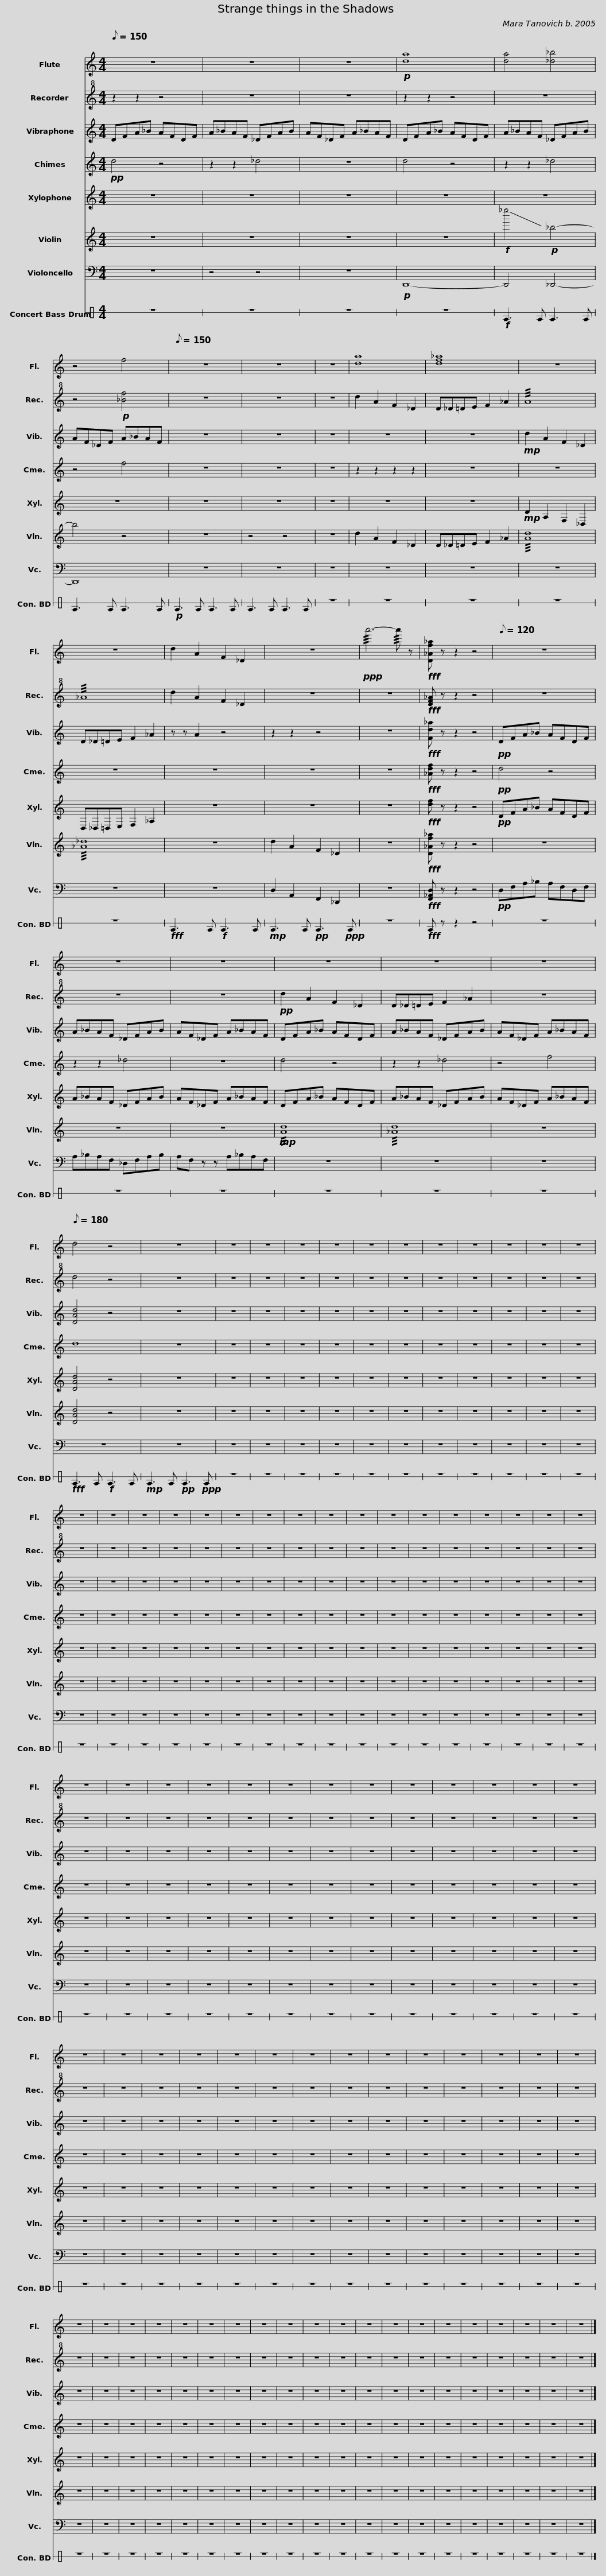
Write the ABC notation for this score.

X:1
%%score 1 2 3 4 5 6 7 8
L:1/8
Q:1/8=150
M:4/4
I:linebreak $
K:C
V:1 treble
V:2 treble+8
V:3 treble
V:4 treble
V:5 treble transpose=12
V:6 treble
V:7 bass
V:8 perc stafflines=1
K:none
V:1
 z8 | z8 | z8 |!p! [da]8 |$ [da]4 [_d_b]4 | %5
 z4 f4 |[Q:1/8=150] z8 | z8 | z8 | [da]8 |$ %10
 [df_a]8 | z8 | z8 | d2 A2 F2 _D2 | z8 |$ %15
!ppp! !///!a'6- !///!a' z |!fff! [D_Af_a] z z2 z4 |[Q:1/8=120] z8 | z8 | z8 |$ %20
 z8 | z8 | z8 |[Q:1/8=180] d4 z4 | z8 | %25
 z8 |$ z8 | z8 | z8 | z8 | %30
 z8 | z8 | z8 | z8 | z8 | %35
 z8 | z8 | z8 | z8 | z8 | %40
 z8 | z8 | z8 |$ z8 | z8 | %45
 z8 | z8 | z8 | z8 | z8 | %50
 z8 | z8 | z8 | z8 | z8 | %55
 z8 | z8 | z8 | z8 | z8 |$ %60
 z8 | z8 | z8 | z8 | z8 | %65
 z8 | z8 | z8 | z8 | z8 | %70
 z8 | z8 | z8 | z8 | z8 | %75
 z8 | z8 |$ z8 | z8 | z8 | %80
 z8 | z8 | z8 | z8 | z8 | %85
 z8 | z8 | z8 | z8 | z8 | %90
 z8 | z8 | z8 | z8 |$ z8 | %95
 z8 | z8 | z8 | z8 | z8 |] %100
V:2
 z2 z2 z4 | z8 | z8 | z2 z2 z4 |$ z8 | %5
 z4!p! [_Bf]4 | z8 | z8 | z8 | d2 A2 F2 _D2 |$ %10
 D_D=DE F2 _A2 | !///!A8 | !///!_A8 | d2 A2 F2 _D2 | z8 |$ %15
 z8 |!fff! [DF_A] z z2 z4 | z8 | z8 | z8 |$ %20
!pp! d2 A2 F2 _D2 | D_D=DE F2 _A2 | z8 | d4 z4 | z8 | %25
 z8 |$ z8 | z8 | z8 | z8 | %30
 z8 | z8 | z8 | z8 | z8 | %35
 z8 | z8 | z8 | z8 | z8 | %40
 z8 | z8 | z8 |$ z8 | z8 | %45
 z8 | z8 | z8 | z8 | z8 | %50
 z8 | z8 | z8 | z8 | z8 | %55
 z8 | z8 | z8 | z8 | z8 |$ %60
 z8 | z8 | z8 | z8 | z8 | %65
 z8 | z8 | z8 | z8 | z8 | %70
 z8 | z8 | z8 | z8 | z8 | %75
 z8 | z8 |$ z8 | z8 | z8 | %80
 z8 | z8 | z8 | z8 | z8 | %85
 z8 | z8 | z8 | z8 | z8 | %90
 z8 | z8 | z8 | z8 |$ z8 | %95
 z8 | z8 | z8 | z8 | z8 |] %100
V:3
 DFA_B AFDF | A_BAF _DFAB | AF_DF A_BAF | DFA_B AFDF |$ A_BAF _DFAB | %5
 AF_DF A_BAF | z8 | z8 | z8 | z8 |$ %10
 z8 |!mp! d2 A2 F2 _D2 | D_D=DE F2 _A2 | z z A2 z4 | z2 z2 z4 |$ %15
 z8 |!fff! [Fd_a] z z2 z4 |!pp! DFA_B AFDF | A_BAF _DFAB | AF_DF A_BAF |$ %20
 DFA_B AFDF | A_BAF _DFAB | AF_DF A_BAF | [DAd]4 z4 | z8 | %25
 z8 |$ z8 | z8 | z8 | z8 | %30
 z8 | z8 | z8 | z8 | z8 | %35
 z8 | z8 | z8 | z8 | z8 | %40
 z8 | z8 | z8 |$ z8 | z8 | %45
 z8 | z8 | z8 | z8 | z8 | %50
 z8 | z8 | z8 | z8 | z8 | %55
 z8 | z8 | z8 | z8 | z8 |$ %60
 z8 | z8 | z8 | z8 | z8 | %65
 z8 | z8 | z8 | z8 | z8 | %70
 z8 | z8 | z8 | z8 | z8 | %75
 z8 | z8 |$ z8 | z8 | z8 | %80
 z8 | z8 | z8 | z8 | z8 | %85
 z8 | z8 | z8 | z8 | z8 | %90
 z8 | z8 | z8 | z8 |$ z8 | %95
 z8 | z8 | z8 | z8 | z8 |] %100
V:4
!pp! d4 z4 | z2 z2 _d4 | z8 | d4 z4 |$ z2 z2 _d4 | %5
 z4 f4 | z8 | z8 | z8 | z2 z2 z2 z2 |$ %10
 z8 | z8 | z8 | z8 | z8 |$ %15
 z8 |!fff! [_Adf] z z2 z4 |!pp! d4 z4 | z2 z2 _d4 | z8 |$ %20
 d4 z4 | z2 z2 _d4 | z4 f4 | d8 | z8 | %25
 z8 |$ z8 | z8 | z8 | z8 | %30
 z8 | z8 | z8 | z8 | z8 | %35
 z8 | z8 | z8 | z8 | z8 | %40
 z8 | z8 | z8 |$ z8 | z8 | %45
 z8 | z8 | z8 | z8 | z8 | %50
 z8 | z8 | z8 | z8 | z8 | %55
 z8 | z8 | z8 | z8 | z8 |$ %60
 z8 | z8 | z8 | z8 | z8 | %65
 z8 | z8 | z8 | z8 | z8 | %70
 z8 | z8 | z8 | z8 | z8 | %75
 z8 | z8 |$ z8 | z8 | z8 | %80
 z8 | z8 | z8 | z8 | z8 | %85
 z8 | z8 | z8 | z8 | z8 | %90
 z8 | z8 | z8 | z8 |$ z8 | %95
 z8 | z8 | z8 | z8 | z8 |] %100
V:5
 z8 | z8 | z8 | z8 |$ z8 | %5
 z8 | z8 | z8 | z8 | z8 |$ %10
 z8 |!mp! D2 A,2 F,2 _D,2 | D,_D,=D,E, F,2 _A,2 | z8 | z8 |$ %15
 z8 |!fff! [df] z z2 z4 |!pp! DFA_B AFDF | A_BAF _DFAB | AF_DF A_BAF |$ %20
 DFA_B AFDF | A_BAF _DFAB | AF_DF A_BAF | [DAd]4 z4 | z8 | %25
 z8 |$ z8 | z8 | z8 | z8 | %30
 z8 | z8 | z8 | z8 | z8 | %35
 z8 | z8 | z8 | z8 | z8 | %40
 z8 | z8 | z8 |$ z8 | z8 | %45
 z8 | z8 | z8 | z8 | z8 | %50
 z8 | z8 | z8 | z8 | z8 | %55
 z8 | z8 | z8 | z8 | z8 |$ %60
 z8 | z8 | z8 | z8 | z8 | %65
 z8 | z8 | z8 | z8 | z8 | %70
 z8 | z8 | z8 | z8 | z8 | %75
 z8 | z8 |$ z8 | z8 | z8 | %80
 z8 | z8 | z8 | z8 | z8 | %85
 z8 | z8 | z8 | z8 | z8 | %90
 z8 | z8 | z8 | z8 |$ z8 | %95
 z8 | z8 | z8 | z8 | z8 |] %100
V:6
 z8 | z8 | z8 | z8 |$!f! !-(!_e''4!p! !-)!_b4- | %5
 b4 z4 | z8 | z4 z4 | z8 | d2 A2 F2 _D2 |$ %10
 D_D=DE F2 _A2 | !///![Ad]8 | !///![_A_d]8 | z8 | d2 A2 F2 _D2 |$ %15
 z8 |!fff! [D_Af_a] z z2 z4 | z8 | z8 | z8 |$ %20
!mp! !///![Ad]8 | !///![_Ad]8 | z8 | [DAd]4 z4 | z8 | %25
 z8 |$ z8 | z8 | z8 | z8 | %30
 z8 | z8 | z8 | z8 | z8 | %35
 z8 | z8 | z8 | z8 | z8 | %40
 z8 | z8 | z8 |$ z8 | z8 | %45
 z8 | z8 | z8 | z8 | z8 | %50
 z8 | z8 | z8 | z8 | z8 | %55
 z8 | z8 | z8 | z8 | z8 |$ %60
 z8 | z8 | z8 | z8 | z8 | %65
 z8 | z8 | z8 | z8 | z8 | %70
 z8 | z8 | z8 | z8 | z8 | %75
 z8 | z8 |$ z8 | z8 | z8 | %80
 z8 | z8 | z8 | z8 | z8 | %85
 z8 | z8 | z8 | z8 | z8 | %90
 z8 | z8 | z8 | z8 |$ z8 | %95
 z8 | z8 | z8 | z8 | z8 |] %100
V:7
 z8 | z4 z4 | z8 |!p! D,,8- |$ D,,4 _D,,4- | %5
 D,,8 | z8 | z8 | z8 | z8 |$ %10
 z8 | z8 | z8 | z8 | D,2 A,,2 F,,2 _D,,2 |$ %15
 z8 |!fff! [F,,_A,,D,] z z2 z4 |!pp! D,F,A,_B, A,F,D,F, | A,_B,A,F, _D,F,A,B, | A,F, z z A,_B,A,F, |$ %20
 z8 | z8 | z8 | z8 | z8 | %25
 z8 |$ z8 | z8 | z8 | z8 | %30
 z8 | z8 | z8 | z8 | z8 | %35
 z8 | z8 | z8 | z8 | z8 | %40
 z8 | z8 | z8 |$ z8 | z8 | %45
 z8 | z8 | z8 | z8 | z8 | %50
 z8 | z8 | z8 | z8 | z8 | %55
 z8 | z8 | z8 | z8 | z8 |$ %60
 z8 | z8 | z8 | z8 | z8 | %65
 z8 | z8 | z8 | z8 | z8 | %70
 z8 | z8 | z8 | z8 | z8 | %75
 z8 | z8 |$ z8 | z8 | z8 | %80
 z8 | z8 | z8 | z8 | z8 | %85
 z8 | z8 | z8 | z8 | z8 | %90
 z8 | z8 | z8 | z8 |$ z8 | %95
 z8 | z8 | z8 | z8 | z8 |] %100
V:8
 z8 | z8 | z8 | z8 |$!f! E3 E E3 E | %5
 E3 E E3 E |!p! E3 E E3 E | E3 E E3 E | z8 | z8 |$ %10
 z8 | z8 | z8 |!fff! E3 E!f! E3 E |!mp! E3 E!pp! E3!ppp! E |$ %15
 z8 |!fff! E z z2 z4 | z8 | z8 | z8 |$ %20
 z8 | z8 | z8 |!fff! E3 E!f! E3 E |!mp! E3 E!pp! E3!ppp! E | %25
 z8 |$ z8 | z8 | z8 | z8 | %30
 z8 | z8 | z8 | z8 | z8 | %35
 z8 | z8 | z8 | z8 | z8 | %40
 z8 | z8 | z8 |$ z8 | z8 | %45
 z8 | z8 | z8 | z8 | z8 | %50
 z8 | z8 | z8 | z8 | z8 | %55
 z8 | z8 | z8 | z8 | z8 |$ %60
 z8 | z8 | z8 | z8 | z8 | %65
 z8 | z8 | z8 | z8 | z8 | %70
 z8 | z8 | z8 | z8 | z8 | %75
 z8 | z8 |$ z8 | z8 | z8 | %80
 z8 | z8 | z8 | z8 | z8 | %85
 z8 | z8 | z8 | z8 | z8 | %90
 z8 | z8 | z8 | z8 |$ z8 | %95
 z8 | z8 | z8 | z8 | z8 |] %100
